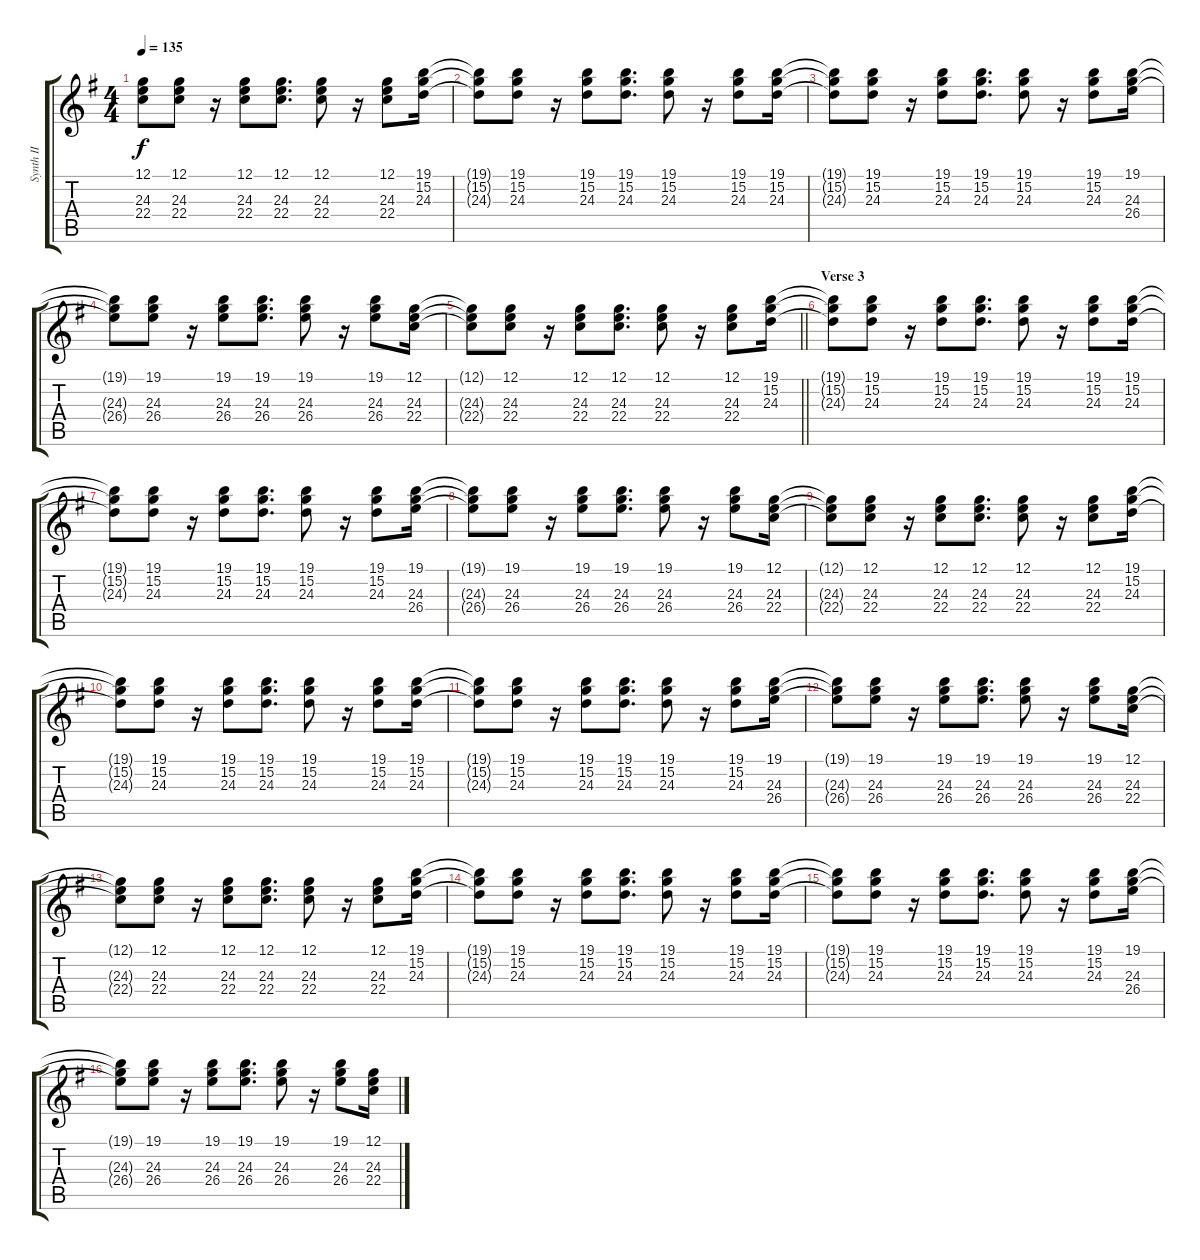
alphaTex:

\track ("Synth II" "Synth II") {instrument electricgrandpiano}
\staff {score tabs}
\tuning (E4 B3 G3 D3 A2 E2) {hide}
\ts (4 4)
\tempo 135
\clef g2
\ks g
(12.1{t} 24.3{t} 22.4{t}).8{dy f} (12.1 24.3 22.4).8 r.16 (12.1 24.3 22.4).8 (12.1 24.3 22.4).8{d} (12.1 24.3 22.4).8 r.16 (12.1 24.3 22.4).8 (19.1 15.2 24.3).16 |
(19.1{t} 15.2{t} 24.3{t}).8 (19.1 15.2 24.3).8 r.16 (19.1 15.2 24.3).8 (19.1 15.2 24.3).8{d} (19.1 15.2 24.3).8 r.16 (19.1 15.2 24.3).8 (19.1 15.2 24.3).16 |
(19.1{t} 15.2{t} 24.3{t}).8 (19.1 15.2 24.3).8 r.16 (19.1 15.2 24.3).8 (19.1 15.2 24.3).8{d} (19.1 15.2 24.3).8 r.16 (19.1 15.2 24.3).8 (19.1 24.3 26.4).16 |
(19.1{t} 24.3{t} 26.4{t}).8 (19.1 24.3 26.4).8 r.16 (19.1 24.3 26.4).8 (19.1 24.3 26.4).8{d} (19.1 24.3 26.4).8 r.16 (19.1 24.3 26.4).8 (12.1 24.3 22.4).16 |
\barLineRight lightlight
(12.1{t} 24.3{t} 22.4{t}).8 (12.1 24.3 22.4).8 r.16 (12.1 24.3 22.4).8 (12.1 24.3 22.4).8{d} (12.1 24.3 22.4).8 r.16 (12.1 24.3 22.4).8 (19.1 15.2 24.3).16 |
\section ("" "Verse 3")
(19.1{t} 15.2{t} 24.3{t}).8 (19.1 15.2 24.3).8 r.16 (19.1 15.2 24.3).8 (19.1 15.2 24.3).8{d} (19.1 15.2 24.3).8 r.16 (19.1 15.2 24.3).8 (19.1 15.2 24.3).16 |
(19.1{t} 15.2{t} 24.3{t}).8 (19.1 15.2 24.3).8 r.16 (19.1 15.2 24.3).8 (19.1 15.2 24.3).8{d} (19.1 15.2 24.3).8 r.16 (19.1 15.2 24.3).8 (19.1 24.3 26.4).16 |
(19.1{t} 24.3{t} 26.4{t}).8 (19.1 24.3 26.4).8 r.16 (19.1 24.3 26.4).8 (19.1 24.3 26.4).8{d} (19.1 24.3 26.4).8 r.16 (19.1 24.3 26.4).8 (12.1 24.3 22.4).16 |
(12.1{t} 24.3{t} 22.4{t}).8 (12.1 24.3 22.4).8 r.16 (12.1 24.3 22.4).8 (12.1 24.3 22.4).8{d} (12.1 24.3 22.4).8 r.16 (12.1 24.3 22.4).8 (19.1 15.2 24.3).16 |
(19.1{t} 15.2{t} 24.3{t}).8 (19.1 15.2 24.3).8 r.16 (19.1 15.2 24.3).8 (19.1 15.2 24.3).8{d} (19.1 15.2 24.3).8 r.16 (19.1 15.2 24.3).8 (19.1 15.2 24.3).16 |
(19.1{t} 15.2{t} 24.3{t}).8 (19.1 15.2 24.3).8 r.16 (19.1 15.2 24.3).8 (19.1 15.2 24.3).8{d} (19.1 15.2 24.3).8 r.16 (19.1 15.2 24.3).8 (19.1 24.3 26.4).16 |
(19.1{t} 24.3{t} 26.4{t}).8 (19.1 24.3 26.4).8 r.16 (19.1 24.3 26.4).8 (19.1 24.3 26.4).8{d} (19.1 24.3 26.4).8 r.16 (19.1 24.3 26.4).8 (12.1 24.3 22.4).16 |
(12.1{t} 24.3{t} 22.4{t}).8 (12.1 24.3 22.4).8 r.16 (12.1 24.3 22.4).8 (12.1 24.3 22.4).8{d} (12.1 24.3 22.4).8 r.16 (12.1 24.3 22.4).8 (19.1 15.2 24.3).16 |
(19.1{t} 15.2{t} 24.3{t}).8 (19.1 15.2 24.3).8 r.16 (19.1 15.2 24.3).8 (19.1 15.2 24.3).8{d} (19.1 15.2 24.3).8 r.16 (19.1 15.2 24.3).8 (19.1 15.2 24.3).16 |
(19.1{t} 15.2{t} 24.3{t}).8 (19.1 15.2 24.3).8 r.16 (19.1 15.2 24.3).8 (19.1 15.2 24.3).8{d} (19.1 15.2 24.3).8 r.16 (19.1 15.2 24.3).8 (19.1 24.3 26.4).16 |
(19.1{t} 24.3{t} 26.4{t}).8 (19.1 24.3 26.4).8 r.16 (19.1 24.3 26.4).8 (19.1 24.3 26.4).8{d} (19.1 24.3 26.4).8 r.16 (19.1 24.3 26.4).8 (12.1 24.3 22.4).16
